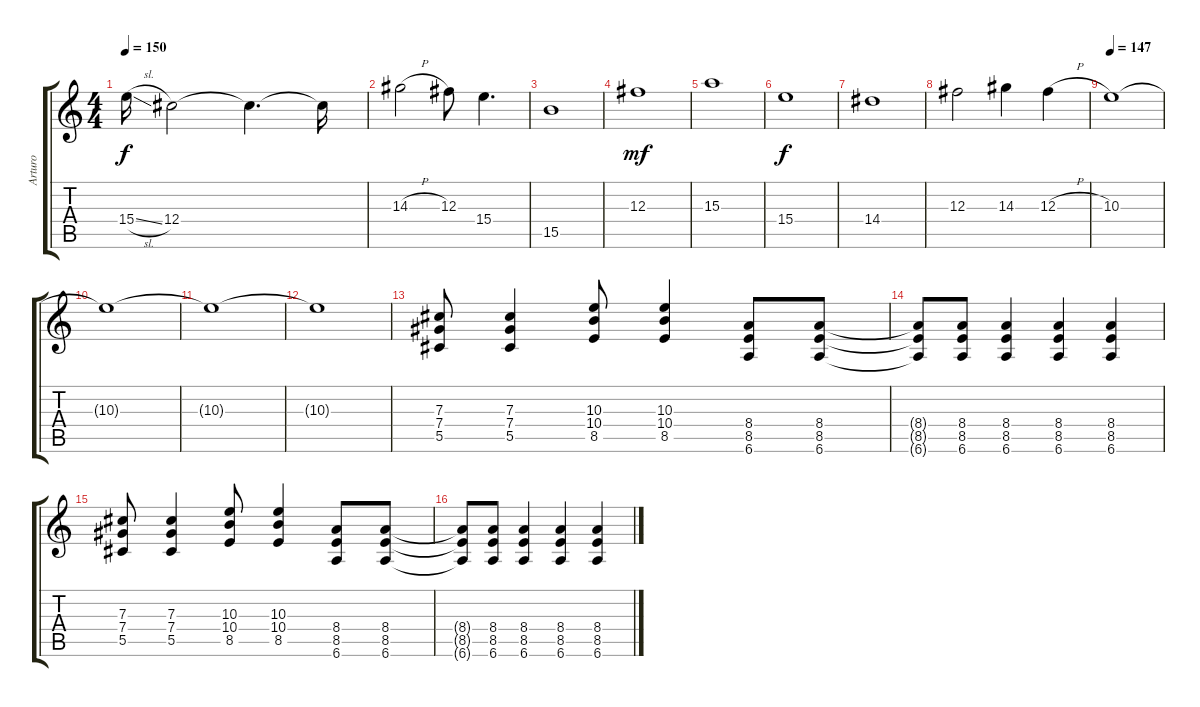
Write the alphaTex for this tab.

\track ("Arturo" "Arturo") {instrument distortionguitar}
\staff {score tabs}
\tuning (Eb4 Bb3 Gb3 Db3 Ab2 Eb2) {hide}
\ts (4 4)
\tempo 150
\clef g2
\ks c
15.4{sl}.16{dy f} 12.4.2 12.4{t}.4{d} 12.4{t}.16 |
14.3{h}.2 12.3.8 15.4.4{d} |
15.5.1 |
12.3.1{dy mf} |
15.3.1 |
15.4.1{dy f} |
14.4.1 |
12.3.2 14.3.4 12.3{h}.4 |
\tempo 147
10.3.1{volume 9} |
10.3{t}.1{volume 9} |
10.3{t}.1{volume 9} |
10.3{t}.1{volume 16} |
(7.3 7.4 5.5).8 (7.3 7.4 5.5).4 (10.3 10.4 8.5).8 (10.3 10.4 8.5).4 (8.4 8.5 6.6).8 (8.4 8.5 6.6).8 |
(8.4{t} 8.5{t} 6.6{t}).8 (8.4 8.5 6.6).8 (8.4 8.5 6.6).4 (8.4 8.5 6.6).4 (8.4 8.5 6.6).4 |
(7.3 7.4 5.5).8 (7.3 7.4 5.5).4 (10.3 10.4 8.5).8 (10.3 10.4 8.5).4 (8.4 8.5 6.6).8 (8.4 8.5 6.6).8 |
(8.4{t} 8.5{t} 6.6{t}).8 (8.4 8.5 6.6).8 (8.4 8.5 6.6).4 (8.4 8.5 6.6).4 (8.4 8.5 6.6).4
